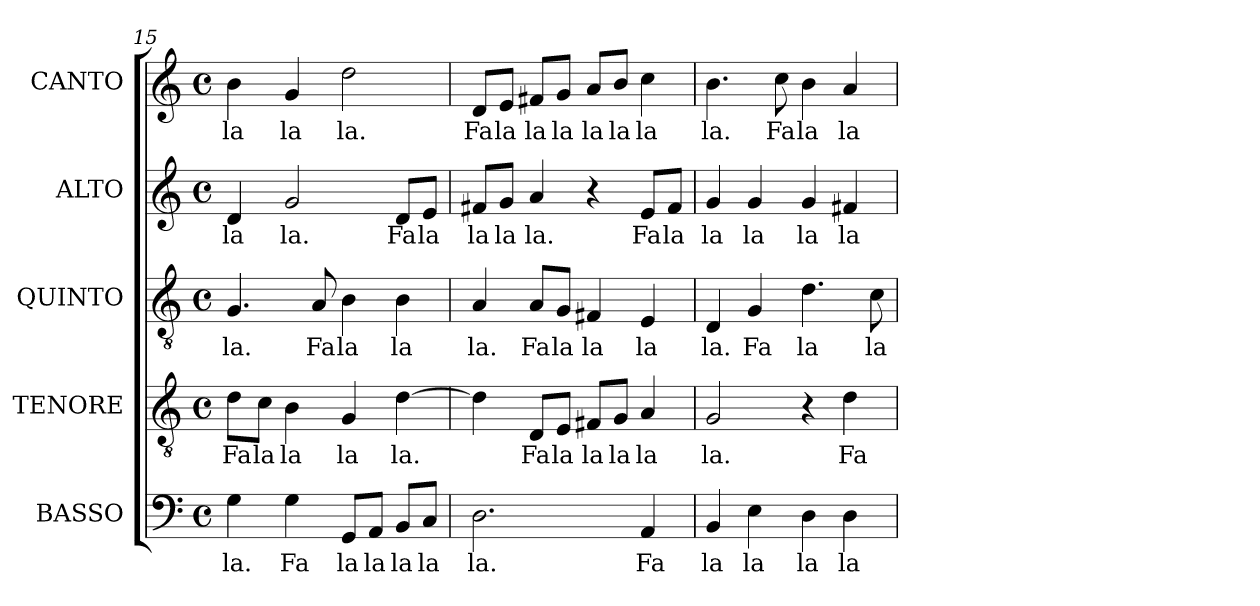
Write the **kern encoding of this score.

**kern	**text	**kern	**text	**kern	**text	**kern	**text	**kern	**text
*part5	*part5	*part4	*part4	*part3	*part3	*part2	*part2	*part1	*part1
*staff5	*staff5	*staff4	*staff4	*staff3	*staff3	*staff2	*staff2	*staff1	*staff1
*I"BASSO	*	*I"TENORE	*	*I"QUINTO	*	*I"ALTO	*	*I"CANTO	*
*I'B.	*	*I'T.	*	*I'Q.	*	*I'A.	*	*	*
!!LO:LB:g=z
*clefF4	*	*clefGv2	*	*clefGv2	*	*clefG2	*	*clefG2	*
*	*	*ITrd7c12	*	*ITrd7c12	*	*	*	*	*
*k[]	*	*k[]	*	*k[]	*	*k[]	*	*k[]	*
*C:	*	*C:	*	*C:	*	*C:	*	*C:	*
*M4/4	*	*M4/4	*	*M4/4	*	*M4/4	*	*M4/4	*
*met(c)	*	*met(c)	*	*met(c)	*	*met(c)	*	*met(c)	*
=15	=15	=15	=15	=15	=15	=15	=15	=15	=15
!	!LO:LY:b:color=#000000	!	!	!	!	!	!	!	!
!	!	!	!LO:LY:b:color=#000000	!	!	!	!	!	!
!	!	!	!	!	!LO:LY:b:color=#000000	!	!	!	!
!	!	!	!	!	!	!	!LO:LY:b:color=#000000	!	!
!	!	!	!	!	!	!	!	!	!LO:LY:b:color=#000000
4Gi\	la.	8Di\L	Fa	4.GGi/	la.	4di/	la	4bi\	la
!	!	!	!LO:LY:b:color=#000000	!	!	!	!	!	!
.	.	8Ci\J	la	.	.	.	.	.	.
!	!LO:LY:b:color=#000000	!	!	!	!	!	!	!	!
!	!	!	!LO:LY:b:color=#000000	!	!	!	!	!	!
!	!	!	!	!	!	!	!LO:LY:b:color=#000000	!	!
!	!	!	!	!	!	!	!	!	!LO:LY:b:color=#000000
4Gi\	Fa	4BBi\	la	.	.	2gi/	la.	4gi/	la
!	!	!	!	!	!LO:LY:b:color=#000000	!	!	!	!
.	.	.	.	8AAi/	Fa	.	.	.	.
!	!LO:LY:b:color=#000000	!	!	!	!	!	!	!	!
!	!	!	!LO:LY:b:color=#000000	!	!	!	!	!	!
!	!	!	!	!	!LO:LY:b:color=#000000	!	!	!	!
!	!	!	!	!	!	!	!	!	!LO:LY:b:color=#000000
8GGi/L	la	4GGi/	la	4BBi\	la	.	.	2ddi\	la.
!	!LO:LY:b:color=#000000	!	!	!	!	!	!	!	!
8AAi/J	la	.	.	.	.	.	.	.	.
!	!LO:LY:b:color=#000000	!	!	!	!	!	!	!	!
!	!	!	!LO:LY:b:color=#000000	!	!	!	!	!	!
!	!	!	!	!	!LO:LY:b:color=#000000	!	!	!	!
!	!	!	!	!	!	!	!LO:LY:b:color=#000000	!	!
8BBi/L	la	[>4Di\	la.	4BBi\	la	8di/L	Fa	.	.
!	!LO:LY:b:color=#000000	!	!	!	!	!	!	!	!
!	!	!	!	!	!	!	!LO:LY:b:color=#000000	!	!
8Ci/J	la	.	.	.	.	8ei/J	la	.	.
=16	=16	=16	=16	=16	=16	=16	=16	=16	=16
!	!LO:LY:b:color=#000000	!	!	!	!	!	!	!	!
!	!	!	!	!	!LO:LY:b:color=#000000	!	!	!	!
!	!	!	!	!	!	!	!LO:LY:b:color=#000000	!	!
!	!	!	!	!	!	!	!	!	!LO:LY:b:color=#000000
2.Di\	la.	4Di\]	.	4AAi/	la.	8f#Xi/L	la	8di/L	Fa
!	!	!	!	!	!	!	!LO:LY:b:color=#000000	!	!
!	!	!	!	!	!	!	!	!	!LO:LY:b:color=#000000
.	.	.	.	.	.	8gi/J	la	8ei/J	la
!	!	!	!LO:LY:b:color=#000000	!	!	!	!	!	!
!	!	!	!	!	!LO:LY:b:color=#000000	!	!	!	!
!	!	!	!	!	!	!	!LO:LY:b:color=#000000	!	!
!	!	!	!	!	!	!	!	!	!LO:LY:b:color=#000000
.	.	8DDi/L	Fa	8AAi/L	Fa	4ai/	la.	8f#Xi/L	la
!	!	!	!LO:LY:b:color=#000000	!	!	!	!	!	!
!	!	!	!	!	!LO:LY:b:color=#000000	!	!	!	!
!	!	!	!	!	!	!	!	!	!LO:LY:b:color=#000000
.	.	8EEi/J	la	8GGi/J	la	.	.	8gi/J	la
!	!	!	!LO:LY:b:color=#000000	!	!	!	!	!	!
!	!	!	!	!	!LO:LY:b:color=#000000	!	!	!	!
!	!	!	!	!	!	!	!	!	!LO:LY:b:color=#000000
.	.	8FF#Xi/L	la	4FF#Xi/	la	4r	.	8ai/L	la
!	!	!	!LO:LY:b:color=#000000	!	!	!	!	!	!
!	!	!	!	!	!	!	!	!	!LO:LY:b:color=#000000
.	.	8GGi/J	la	.	.	.	.	8bi/J	la
!	!LO:LY:b:color=#000000	!	!	!	!	!	!	!	!
!	!	!	!LO:LY:b:color=#000000	!	!	!	!	!	!
!	!	!	!	!	!LO:LY:b:color=#000000	!	!	!	!
!	!	!	!	!	!	!	!LO:LY:b:color=#000000	!	!
!	!	!	!	!	!	!	!	!	!LO:LY:b:color=#000000
4AAi/	Fa	4AAi/	la	4EEi/	la	8ei/L	Fa	4cci\	la
!	!	!	!	!	!	!	!LO:LY:b:color=#000000	!	!
.	.	.	.	.	.	8f#i/J	la	.	.
=17	=17	=17	=17	=17	=17	=17	=17	=17	=17
!	!LO:LY:b:color=#000000	!	!	!	!	!	!	!	!
!	!	!	!LO:LY:b:color=#000000	!	!	!	!	!	!
!	!	!	!	!	!LO:LY:b:color=#000000	!	!	!	!
!	!	!	!	!	!	!	!LO:LY:b:color=#000000	!	!
!	!	!	!	!	!	!	!	!	!LO:LY:b:color=#000000
4BBi/	la	2GGi/	la.	4DDi/	la.	4gi/	la	4.bi\	la.
!	!LO:LY:b:color=#000000	!	!	!	!	!	!	!	!
!	!	!	!	!	!LO:LY:b:color=#000000	!	!	!	!
!	!	!	!	!	!	!	!LO:LY:b:color=#000000	!	!
4Ei\	la	.	.	4GGi/	Fa	4gi/	la	.	.
!	!	!	!	!	!	!	!	!	!LO:LY:b:color=#000000
.	.	.	.	.	.	.	.	8cci\	Fa
!	!LO:LY:b:color=#000000	!	!	!	!	!	!	!	!
!	!	!	!	!	!LO:LY:b:color=#000000	!	!	!	!
!	!	!	!	!	!	!	!LO:LY:b:color=#000000	!	!
!	!	!	!	!	!	!	!	!	!LO:LY:b:color=#000000
4Di\	la	4r	.	4.Di\	la	4gi/	la	4bi\	la
!	!LO:LY:b:color=#000000	!	!	!	!	!	!	!	!
!	!	!	!LO:LY:b:color=#000000	!	!	!	!	!	!
!	!	!	!	!	!	!	!LO:LY:b:color=#000000	!	!
!	!	!	!	!	!	!	!	!	!LO:LY:b:color=#000000
4Di\	la	4Di\	Fa	.	.	4f#Xi/	la	4ai/	la
!	!	!	!	!	!LO:LY:b:color=#000000	!	!	!	!
.	.	.	.	8Ci\	la	.	.	.	.
=	=	=	=	=	=	=	=	=	=
*-	*-	*-	*-	*-	*-	*-	*-	*-	*-
